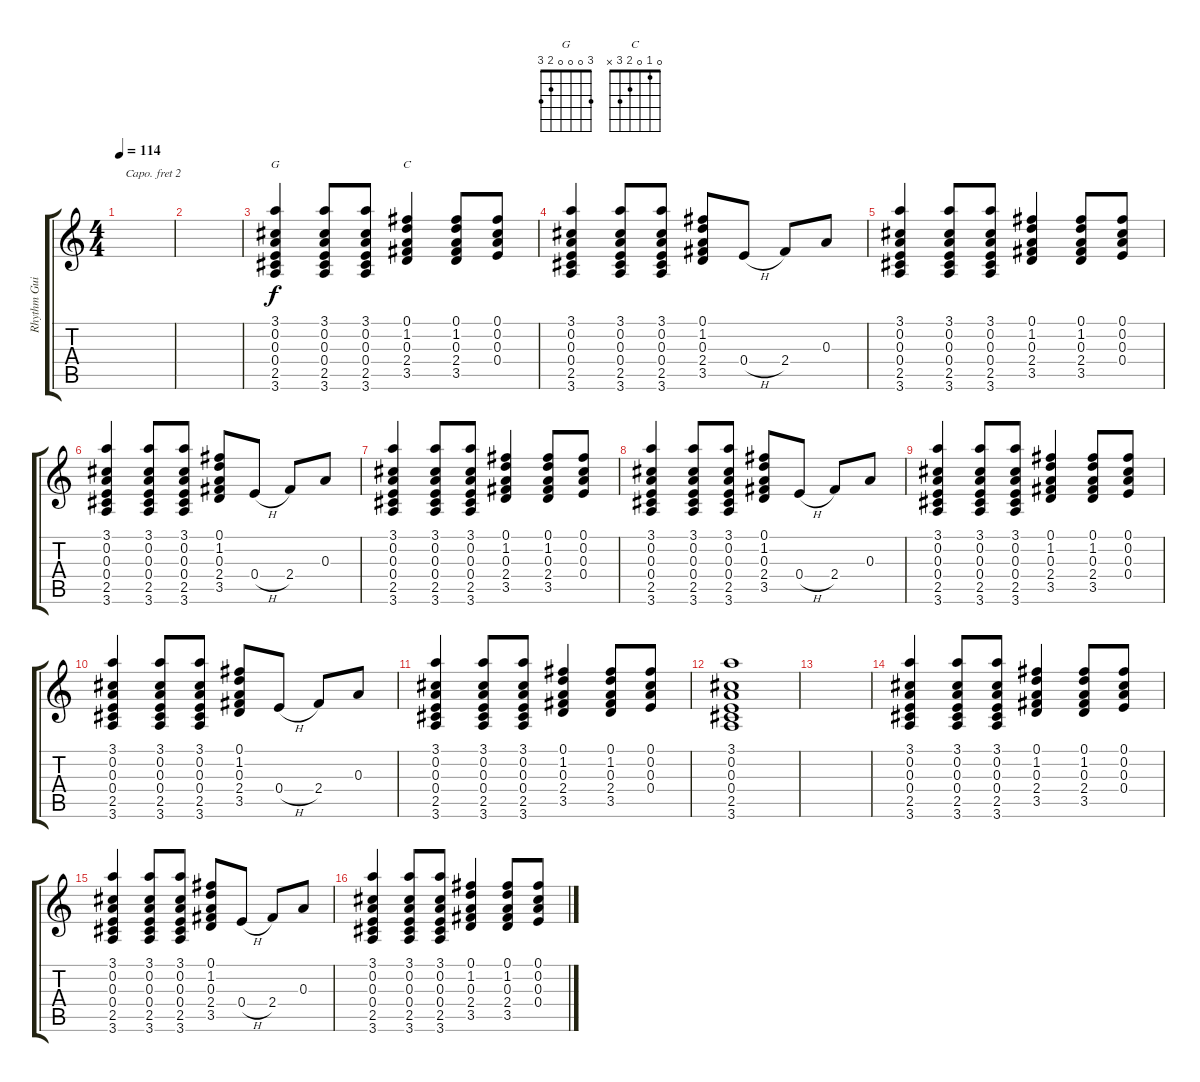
\track ("Rhythm Guitar 2" "Rhythm Gui") {instrument acousticguitarnylon}
\staff {score tabs}
\capo 2
\tuning (E4 B3 G3 D3 A2 E2) {hide}
\chord ("G" 3 0 0 0 2 3)
\chord ("C" 0 1 0 2 3 x)
\ts (4 4)
\tempo 114
\clef g2
\ks c
|
|
(3.1 0.2 0.3 0.4 2.5 3.6).4{ch "G"} (3.1 0.2 0.3 0.4 2.5 3.6).8 (3.1 0.2 0.3 0.4 2.5 3.6).8 (0.1 1.2 0.3 2.4 3.5).4{ch "C"} (0.1 1.2 0.3 2.4 3.5).8 (0.1 0.2 0.3 0.4).8 |
(3.1 0.2 0.3 0.4 2.5 3.6).4 (3.1 0.2 0.3 0.4 2.5 3.6).8 (3.1 0.2 0.3 0.4 2.5 3.6).8 (0.1 1.2 0.3 2.4 3.5).8 0.4{h}.8 2.4.8 0.3.8 |
(3.1 0.2 0.3 0.4 2.5 3.6).4 (3.1 0.2 0.3 0.4 2.5 3.6).8 (3.1 0.2 0.3 0.4 2.5 3.6).8 (0.1 1.2 0.3 2.4 3.5).4 (0.1 1.2 0.3 2.4 3.5).8 (0.1 0.2 0.3 0.4).8 |
(3.1 0.2 0.3 0.4 2.5 3.6).4 (3.1 0.2 0.3 0.4 2.5 3.6).8 (3.1 0.2 0.3 0.4 2.5 3.6).8 (0.1 1.2 0.3 2.4 3.5).8 0.4{h}.8 2.4.8 0.3.8 |
(3.1 0.2 0.3 0.4 2.5 3.6).4 (3.1 0.2 0.3 0.4 2.5 3.6).8 (3.1 0.2 0.3 0.4 2.5 3.6).8 (0.1 1.2 0.3 2.4 3.5).4 (0.1 1.2 0.3 2.4 3.5).8 (0.1 0.2 0.3 0.4).8 |
(3.1 0.2 0.3 0.4 2.5 3.6).4 (3.1 0.2 0.3 0.4 2.5 3.6).8 (3.1 0.2 0.3 0.4 2.5 3.6).8 (0.1 1.2 0.3 2.4 3.5).8 0.4{h}.8 2.4.8 0.3.8 |
(3.1 0.2 0.3 0.4 2.5 3.6).4 (3.1 0.2 0.3 0.4 2.5 3.6).8 (3.1 0.2 0.3 0.4 2.5 3.6).8 (0.1 1.2 0.3 2.4 3.5).4 (0.1 1.2 0.3 2.4 3.5).8 (0.1 0.2 0.3 0.4).8 |
(3.1 0.2 0.3 0.4 2.5 3.6).4 (3.1 0.2 0.3 0.4 2.5 3.6).8 (3.1 0.2 0.3 0.4 2.5 3.6).8 (0.1 1.2 0.3 2.4 3.5).8 0.4{h}.8 2.4.8 0.3.8 |
(3.1 0.2 0.3 0.4 2.5 3.6).4 (3.1 0.2 0.3 0.4 2.5 3.6).8 (3.1 0.2 0.3 0.4 2.5 3.6).8 (0.1 1.2 0.3 2.4 3.5).4 (0.1 1.2 0.3 2.4 3.5).8 (0.1 0.2 0.3 0.4).8 |
(3.1 0.2 0.3 0.4 2.5 3.6).1 |
|
(3.1 0.2 0.3 0.4 2.5 3.6).4 (3.1 0.2 0.3 0.4 2.5 3.6).8 (3.1 0.2 0.3 0.4 2.5 3.6).8 (0.1 1.2 0.3 2.4 3.5).4 (0.1 1.2 0.3 2.4 3.5).8 (0.1 0.2 0.3 0.4).8 |
(3.1 0.2 0.3 0.4 2.5 3.6).4 (3.1 0.2 0.3 0.4 2.5 3.6).8 (3.1 0.2 0.3 0.4 2.5 3.6).8 (0.1 1.2 0.3 2.4 3.5).8 0.4{h}.8 2.4.8 0.3.8 |
(3.1 0.2 0.3 0.4 2.5 3.6).4 (3.1 0.2 0.3 0.4 2.5 3.6).8 (3.1 0.2 0.3 0.4 2.5 3.6).8 (0.1 1.2 0.3 2.4 3.5).4 (0.1 1.2 0.3 2.4 3.5).8 (0.1 0.2 0.3 0.4).8
